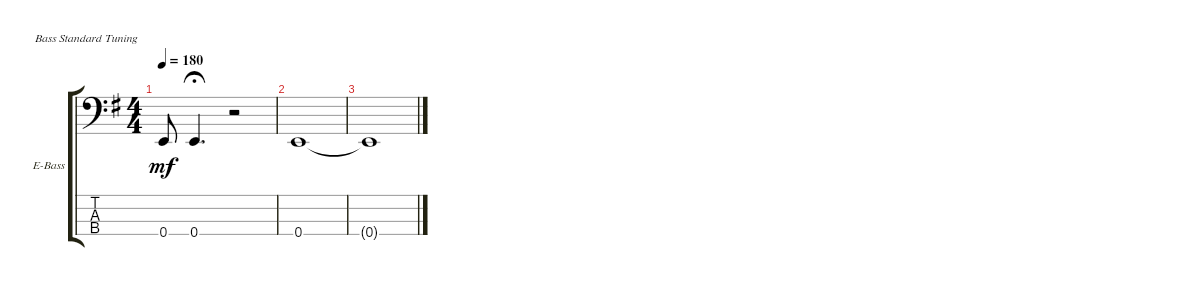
\defaultSystemsLayout 4
\bracketExtendMode groupsimilarinstruments
\firstSystemTrackNameOrientation horizontal
\otherSystemsTrackNameOrientation horizontal
\track ("Electric Bass" "E-Bass") {instrument electricbassfinger}
\staff {score tabs}
\tuning (G2 D2 A1 E1)
\ts (4 4)
\tempo 180
\clef f4
\ks g
0.4.8{dy mf} 0.4.4{d fermata (medium 0.5)} r.2 |
0.4.1 |
0.4{t}.1
